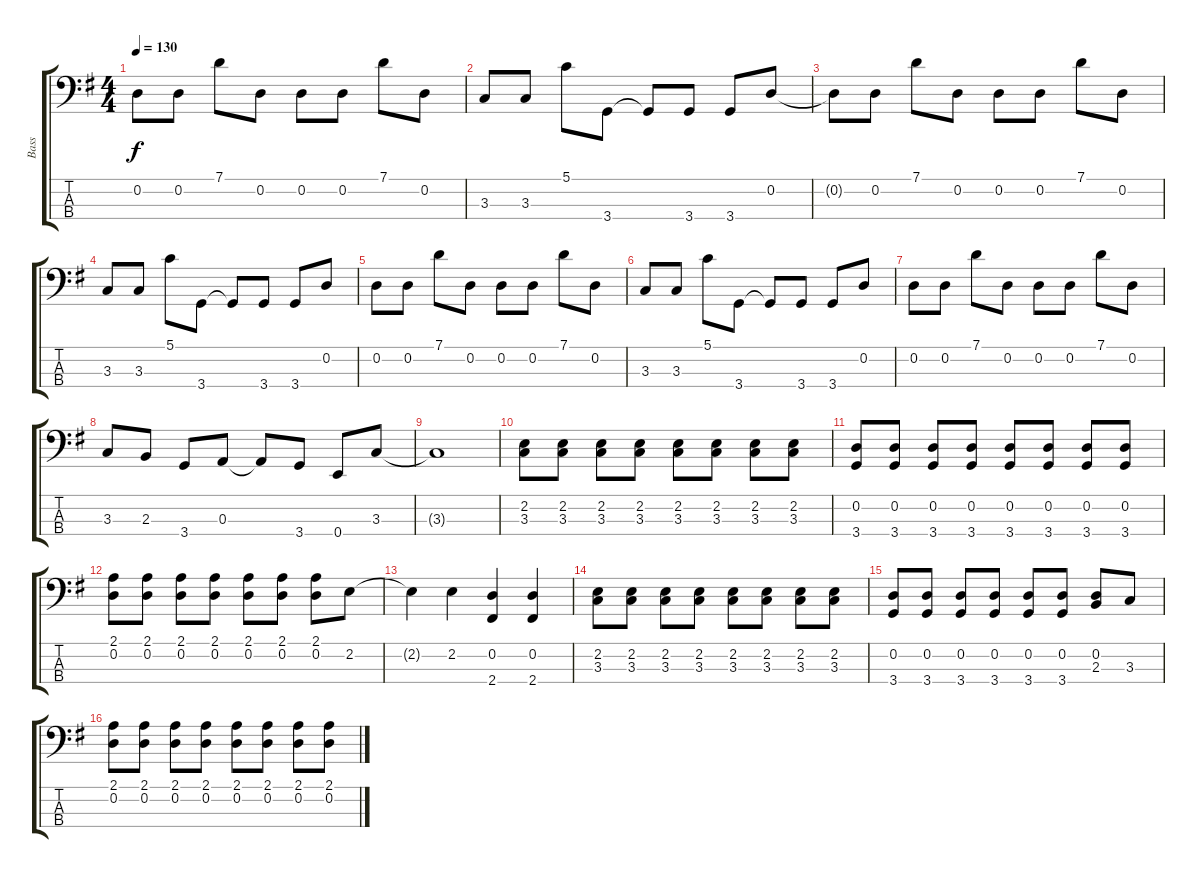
\track ("Bass" "Bass") {instrument electricbassfinger}
\staff {score tabs}
\tuning (G2 D2 A1 E1) {hide}
\ts (4 4)
\tempo 130
\clef f4
\ks g
0.2{t}.8{dy f} 0.2.8 7.1.8 0.2.8 0.2.8 0.2.8 7.1.8 0.2.8 |
3.3.8 3.3.8 5.1.8 3.4.8 3.4{t}.8 3.4.8 3.4.8 0.2.8 |
0.2{t}.8 0.2.8 7.1.8 0.2.8 0.2.8 0.2.8 7.1.8 0.2.8 |
3.3.8 3.3.8 5.1.8 3.4.8 3.4{t}.8 3.4.8 3.4.8 0.2.8 |
0.2.8 0.2.8 7.1.8 0.2.8 0.2.8 0.2.8 7.1.8 0.2.8 |
3.3.8 3.3.8 5.1.8 3.4.8 3.4{t}.8 3.4.8 3.4.8 0.2.8 |
0.2.8 0.2.8 7.1.8 0.2.8 0.2.8 0.2.8 7.1.8 0.2.8 |
3.3.8 2.3.8 3.4.8 0.3.8 0.3{t}.8 3.4.8 0.4.8 3.3.8 |
3.3{t}.1 |
(2.2 3.3).8 (2.2 3.3).8 (2.2 3.3).8 (2.2 3.3).8 (2.2 3.3).8 (2.2 3.3).8 (2.2 3.3).8 (2.2 3.3).8 |
(0.2 3.4).8 (0.2 3.4).8 (0.2 3.4).8 (0.2 3.4).8 (0.2 3.4).8 (0.2 3.4).8 (0.2 3.4).8 (0.2 3.4).8 |
(2.1 0.2).8 (2.1 0.2).8 (2.1 0.2).8 (2.1 0.2).8 (2.1 0.2).8 (2.1 0.2).8 (2.1 0.2).8 2.2.8 |
2.2{t}.4 2.2.4 (0.2 2.4).4 (0.2 2.4).4 |
(2.2 3.3).8 (2.2 3.3).8 (2.2 3.3).8 (2.2 3.3).8 (2.2 3.3).8 (2.2 3.3).8 (2.2 3.3).8 (2.2 3.3).8 |
(0.2 3.4).8 (0.2 3.4).8 (0.2 3.4).8 (0.2 3.4).8 (0.2 3.4).8 (0.2 3.4).8 (0.2 2.3).8 3.3.8 |
(2.1 0.2).8 (2.1 0.2).8 (2.1 0.2).8 (2.1 0.2).8 (2.1 0.2).8 (2.1 0.2).8 (2.1 0.2).8 (2.1 0.2).8
